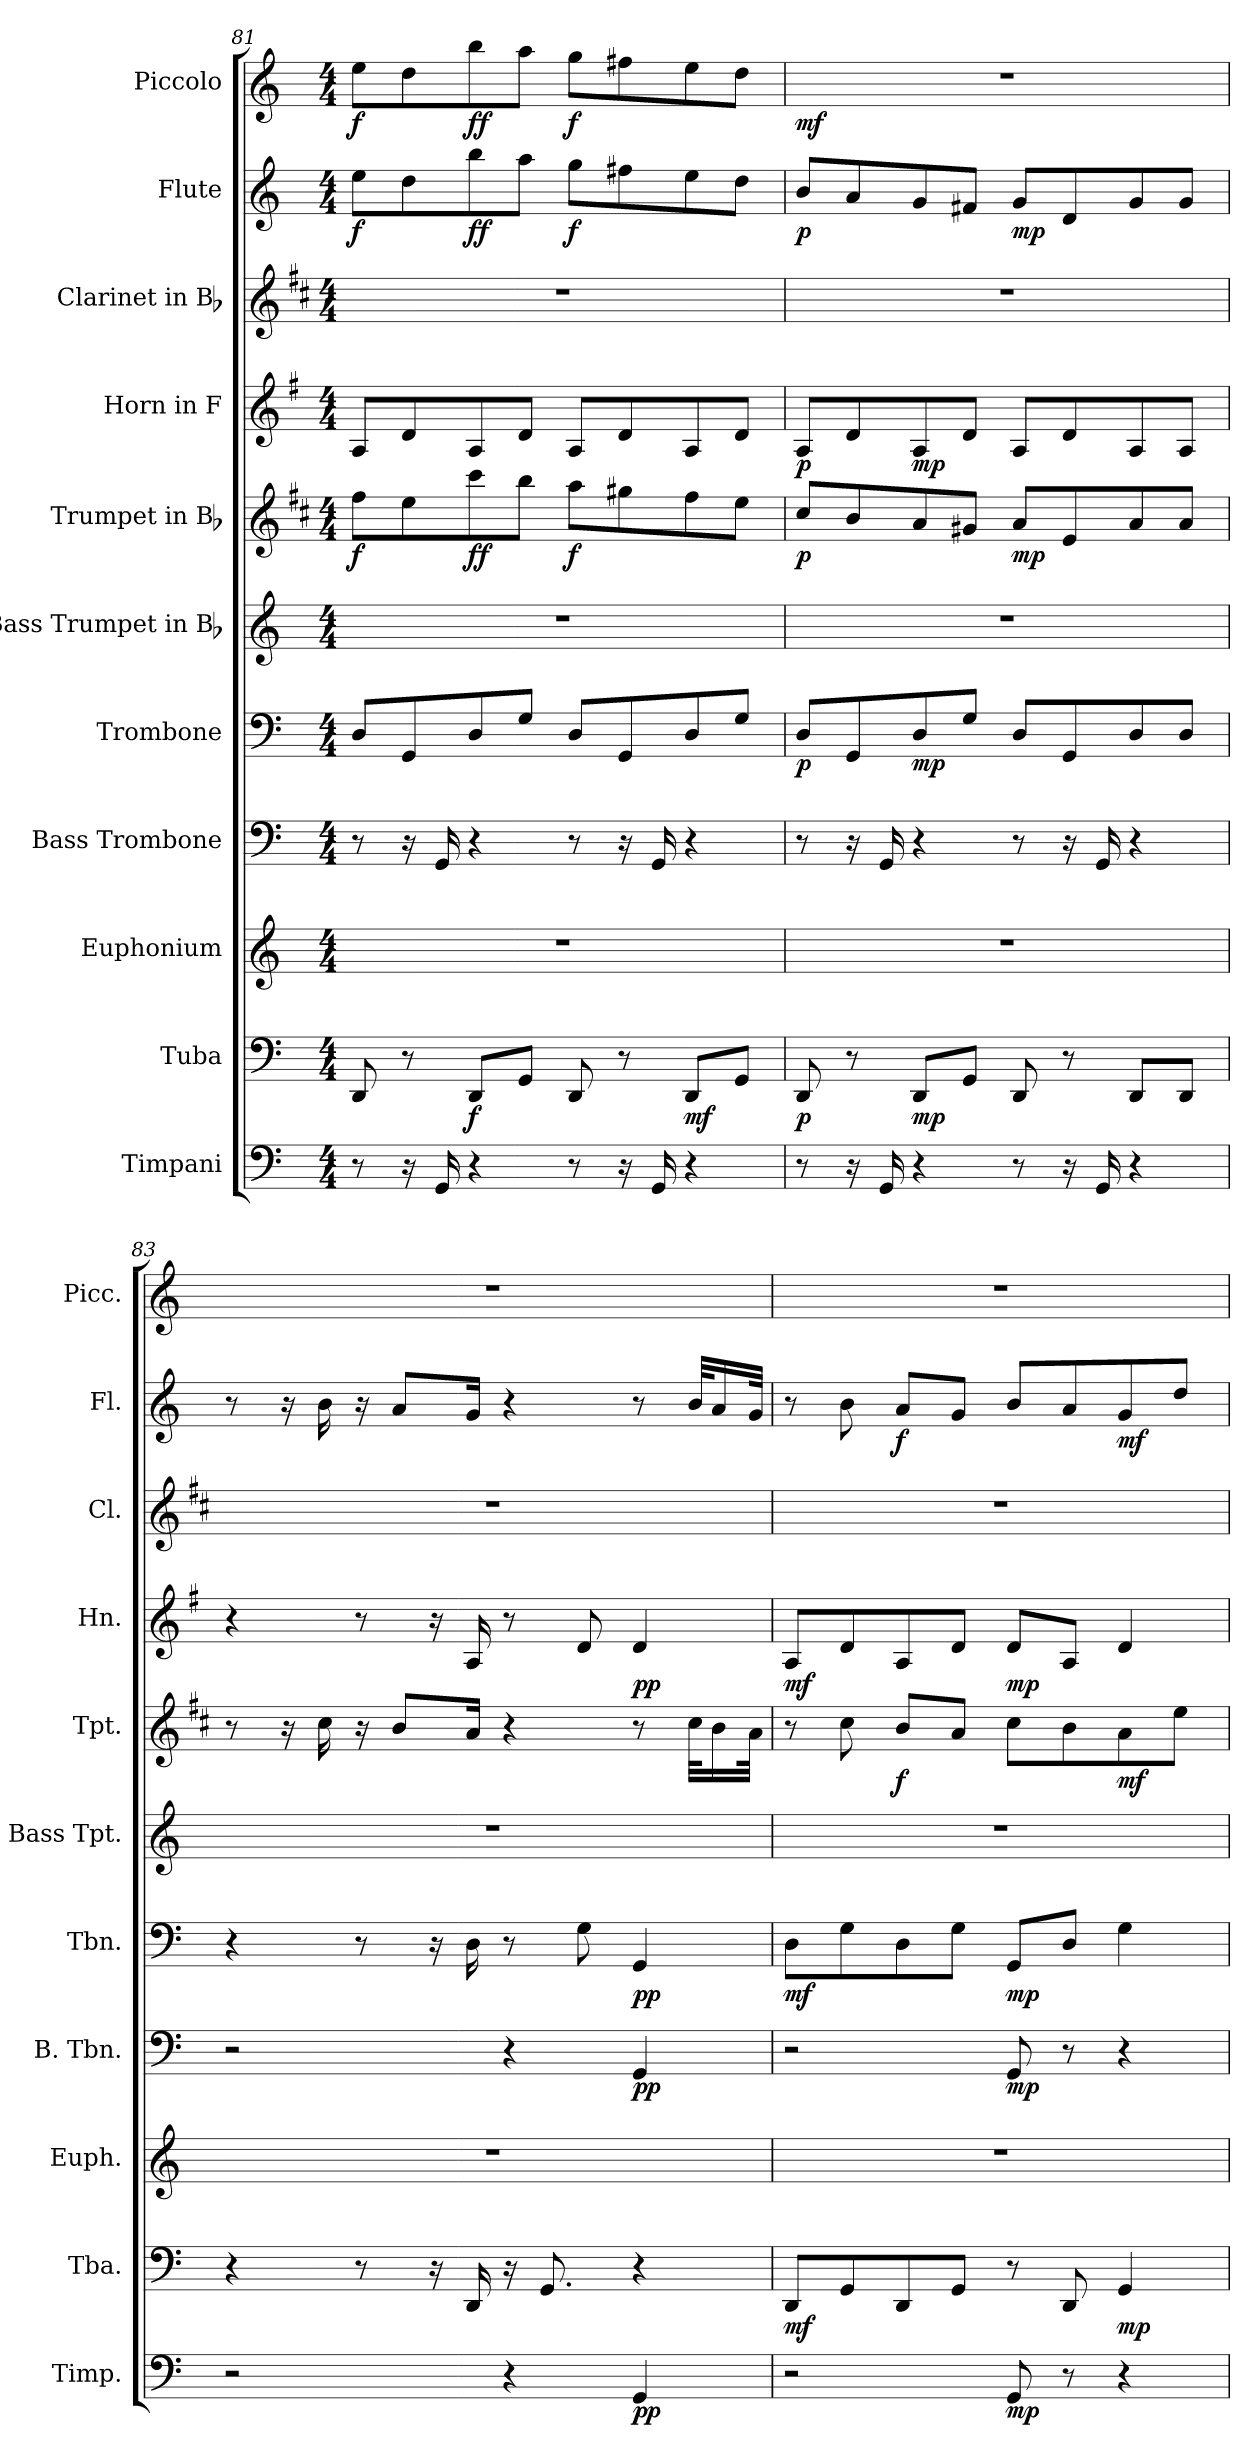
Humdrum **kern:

**kern	**dynam	**kern	**dynam	**kern	**kern	**dynam	**kern	**dynam	**kern	**kern	**dynam	**kern	**dynam	**kern	**kern	**dynam	**kern	**dynam
*part11	*part11	*part10	*part10	*part9	*part8	*part8	*part7	*part7	*part6	*part5	*part5	*part4	*part4	*part3	*part2	*part2	*part1	*part1
*staff11	*staff11	*staff10	*staff10	*staff9	*staff8	*staff8	*staff7	*staff7	*staff6	*staff5	*staff5	*staff4	*staff4	*staff3	*staff2	*staff2	*staff1	*staff1
*I"Timpani	*	*I"Tuba	*	*I"Euphonium	*I"Bass Trombone	*	*I"Trombone	*	*I"Bass Trumpet in Bb	*I"Trumpet in Bb	*	*I"Horn in F	*	*I"Clarinet in Bb	*I"Flute	*	*I"Piccolo	*
*I'Timp.	*	*I'Tba.	*	*I'Euph.	*I'B. Tbn.	*	*I'Tbn.	*	*I'Bass Tpt.	*I'Tpt.	*	*I'Hn.	*	*I'Cl.	*I'Fl.	*	*I'Picc.	*
!!LO:LB:g=z
*clefF4	*	*clefF4	*	*clefG2	*clefF4	*	*clefF4	*	*clefG2	*clefG2	*	*clefG2	*	*clefG2	*clefG2	*	*clefG2	*
*	*	*	*	*ITrd8c14	*	*	*	*	*ITrd8c14	*ITrd1c2	*	*ITrd4c7	*	*ITrd1c2	*	*	*ITrd-7c-12	*
*k[]	*	*k[]	*	*k[]	*k[]	*	*k[]	*	*k[]	*k[]	*	*k[]	*	*k[]	*k[]	*	*k[]	*
*C:	*	*C:	*	*C:	*C:	*	*C:	*	*C:	*C:	*	*C:	*	*C:	*C:	*	*C:	*
*M4/4	*	*M4/4	*	*M4/4	*M4/4	*	*M4/4	*	*M4/4	*M4/4	*	*M4/4	*	*M4/4	*M4/4	*	*M4/4	*
=81	=81	=81	=81	=81	=81	=81	=81	=81	=81	=81	=81	=81	=81	=81	=81	=81	=81	=81
8r	.	8DDi/	.	1r	8r	.	8Di/L	.	1r	8eei\L	f	8Di/L	.	1r	8eei\L	f	8eeei\L	f
16r	.	8r	.	.	16r	.	8GGi/	.	.	8ddi\	.	8Gi/	.	.	8ddi\	.	8dddi\	.
16GGi/	.	.	.	.	16GGi/	.	.	.	.	.	.	.	.	.	.	.	.	.
4r	.	8DDi/L	f	.	4r	.	8Di/	.	.	8bbi\	ff	8Di/	.	.	8bbi\	ff	8bbbi\	ff
.	.	8GGi/J	.	.	.	.	8Gi/J	.	.	8aai\J	.	8Gi/J	.	.	8aai\J	.	8aaai\J	.
8r	.	8DDi/	.	.	8r	.	8Di/L	.	.	8ggi\L	f	8Di/L	.	.	8ggi\L	f	8gggi\L	f
16r	.	8r	.	.	16r	.	8GGi/	.	.	8ff#Xi\	.	8Gi/	.	.	8ff#Xi\	.	8fff#Xi\	.
16GGi/	.	.	.	.	16GGi/	.	.	.	.	.	.	.	.	.	.	.	.	.
4r	.	8DDi/L	mf	.	4r	.	8Di/	.	.	8eei\	.	8Di/	.	.	8eei\	.	8eeei\	.
.	.	8GGi/J	.	.	.	.	8Gi/J	.	.	8ddi\J	.	8Gi/J	.	.	8ddi\J	.	8dddi\J	.
=82	=82	=82	=82	=82	=82	=82	=82	=82	=82	=82	=82	=82	=82	=82	=82	=82	=82	=82
8r	.	8DDi/	p	1r	8r	.	8Di/L	p	1r	8bi/L	p	8Di/L	p	1r	8bi/L	p	1r	mf
16r	.	8r	.	.	16r	.	8GGi/	.	.	8ai/	.	8Gi/	.	.	8ai/	.	.	.
16GGi/	.	.	.	.	16GGi/	.	.	.	.	.	.	.	.	.	.	.	.	.
4r	.	8DDi/L	mp	.	4r	.	8Di/	mp	.	8gi/	.	8Di/	mp	.	8gi/	.	.	.
.	.	8GGi/J	.	.	.	.	8Gi/J	.	.	8f#Xi/J	.	8Gi/J	.	.	8f#Xi/J	.	.	.
8r	.	8DDi/	.	.	8r	.	8Di/L	.	.	8gi/L	mp	8Di/L	.	.	8gi/L	mp	.	.
16r	.	8r	.	.	16r	.	8GGi/	.	.	8di/	.	8Gi/	.	.	8di/	.	.	.
16GGi/	.	.	.	.	16GGi/	.	.	.	.	.	.	.	.	.	.	.	.	.
4r	.	8DDi/L	.	.	4r	.	8Di/	.	.	8gi/	.	8Di/	.	.	8gi/	.	.	.
.	.	8DDi/J	.	.	.	.	8Di/J	.	.	8gi/J	.	8Di/J	.	.	8gi/J	.	.	.
=83	=83	=83	=83	=83	=83	=83	=83	=83	=83	=83	=83	=83	=83	=83	=83	=83	=83	=83
2r	.	4r	.	1r	2r	.	4r	.	1r	8r	.	4r	.	1r	8r	.	1r	.
.	.	.	.	.	.	.	.	.	.	16r	.	.	.	.	16r	.	.	.
.	.	.	.	.	.	.	.	.	.	16bi\	.	.	.	.	16bi\	.	.	.
.	.	8r	.	.	.	.	8r	.	.	16r	.	8r	.	.	16r	.	.	.
.	.	.	.	.	.	.	.	.	.	8ai/L	.	.	.	.	8ai/L	.	.	.
.	.	16r	.	.	.	.	16r	.	.	.	.	16r	.	.	.	.	.	.
.	.	16DDi/	.	.	.	.	16Di\	.	.	16gi/Jk	.	16Di/	.	.	16gi/Jk	.	.	.
4r	.	16r	.	.	4r	.	8r	.	.	4r	.	8r	.	.	4r	.	.	.
.	.	8.GGi/	.	.	.	.	.	.	.	.	.	.	.	.	.	.	.	.
.	.	.	.	.	.	.	8Gi\	.	.	.	.	8Gi/	.	.	.	.	.	.
4GGi/	pp	4r	.	.	4GGi/	pp	4GGi/	pp	.	8r	.	4Gi/	pp	.	8r	.	.	.
.	.	.	.	.	.	.	.	.	.	32bi\KLL	.	.	.	.	32bi/KLL	.	.	.
.	.	.	.	.	.	.	.	.	.	16ai\	.	.	.	.	16ai/	.	.	.
.	.	.	.	.	.	.	.	.	.	32gi\JJk	.	.	.	.	32gi/JJk	.	.	.
=84	=84	=84	=84	=84	=84	=84	=84	=84	=84	=84	=84	=84	=84	=84	=84	=84	=84	=84
2r	.	8DDi/L	mf	1r	2r	.	8Di\L	mf	1r	8r	.	8Di/L	mf	1r	8r	.	1r	.
.	.	8GGi/	.	.	.	.	8Gi\	.	.	8bi\	.	8Gi/	.	.	8bi\	.	.	.
.	.	8DDi/	.	.	.	.	8Di\	.	.	8ai/L	f	8Di/	.	.	8ai/L	f	.	.
.	.	8GGi/J	.	.	.	.	8Gi\J	.	.	8gi/J	.	8Gi/J	.	.	8gi/J	.	.	.
8GGi/	mp	8r	.	.	8GGi/	mp	8GGi/L	mp	.	8bi\L	.	8Gi/L	mp	.	8bi/L	.	.	.
8r	.	8DDi/	.	.	8r	.	8Di/J	.	.	8ai\	.	8Di/J	.	.	8ai/	.	.	.
4r	.	4GGi/	mp	.	4r	.	4Gi\	.	.	8gi\	mf	4Gi/	.	.	8gi/	mf	.	.
.	.	.	.	.	.	.	.	.	.	8ddi\J	.	.	.	.	8ddi/J	.	.	.
=	=	=	=	=	=	=	=	=	=	=	=	=	=	=	=	=	=	=
*-	*-	*-	*-	*-	*-	*-	*-	*-	*-	*-	*-	*-	*-	*-	*-	*-	*-	*-
